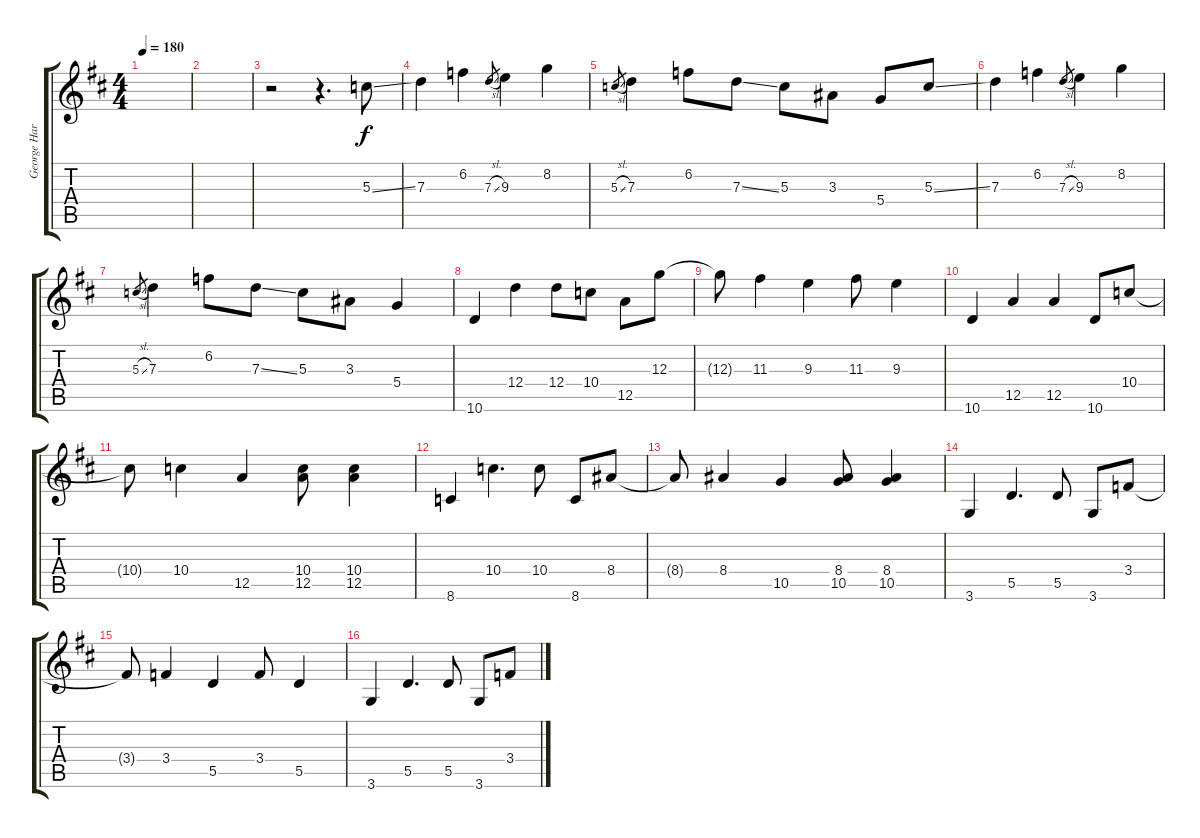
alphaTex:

\track ("George Harrison" "George Har") {instrument electricguitarclean}
\staff {score tabs}
\tuning (E4 B3 G3 D3 A2 E2) {hide}
\ts (4 4)
\tempo 180
\clef g2
\ks d
|
|
r.2 r.4{d} 5.3{ss}.8{volume 16} |
7.3.4 6.2.4 7.3{sl}.8{gr} 9.3.4 8.2.4 |
5.3{sl}.8{gr} 7.3.4 6.2.8 7.3{ss}.8 5.3.8 3.3.8 5.4.8 5.3{ss}.8 |
7.3.4 6.2.4 7.3{sl}.8{gr} 9.3.4 8.2.4 |
5.3{sl}.8{gr} 7.3.4 6.2.8 7.3{ss}.8 5.3.8 3.3.8 5.4.4 |
10.6.4 12.4.4 12.4.8 10.4.8 12.5.8 12.3.8 |
12.3{t}.8 11.3.4 9.3.4 11.3.8 9.3.4 |
10.6.4{volume 14} 12.5.4 12.5.4 10.6.8 10.4.8 |
10.4{t}.8 10.4.4 12.5.4 (10.4 12.5).8 (10.4 12.5).4 |
8.6.4 10.4.4{d} 10.4.8 8.6.8 8.4.8 |
8.4{t}.8 8.4.4 10.5.4 (8.4 10.5).8 (8.4 10.5).4 |
3.6.4 5.5.4{d} 5.5.8 3.6.8 3.4.8 |
3.4{t}.8 3.4.4 5.5.4 3.4.8 5.5.4 |
3.6.4 5.5.4{d} 5.5.8 3.6.8 3.4.8
